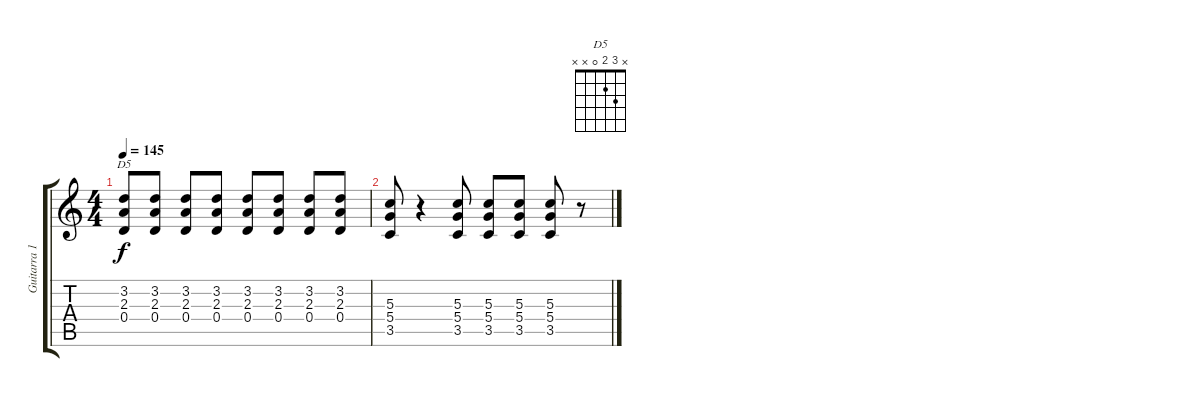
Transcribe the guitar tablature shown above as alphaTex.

\track ("Guitarra 1" "Guitarra 1") {instrument distortionguitar}
\staff {score tabs}
\tuning (E4 B3 G3 D3 A2 E2) {hide}
\chord ("D5" x 3 2 0 x x)
\ts (4 4)
\tempo 145
\clef g2
\ks c
(3.2 2.3 0.4).8{ch "D5" dy f} (3.2 2.3 0.4).8 (3.2 2.3 0.4).8 (3.2 2.3 0.4).8 (3.2 2.3 0.4).8 (3.2 2.3 0.4).8 (3.2 2.3 0.4).8 (3.2 2.3 0.4).8 |
(5.3 5.4 3.5).8 r.4 (5.3 5.4 3.5).8 (5.3 5.4 3.5).8 (5.3 5.4 3.5).8 (5.3 5.4 3.5).8 r.8
